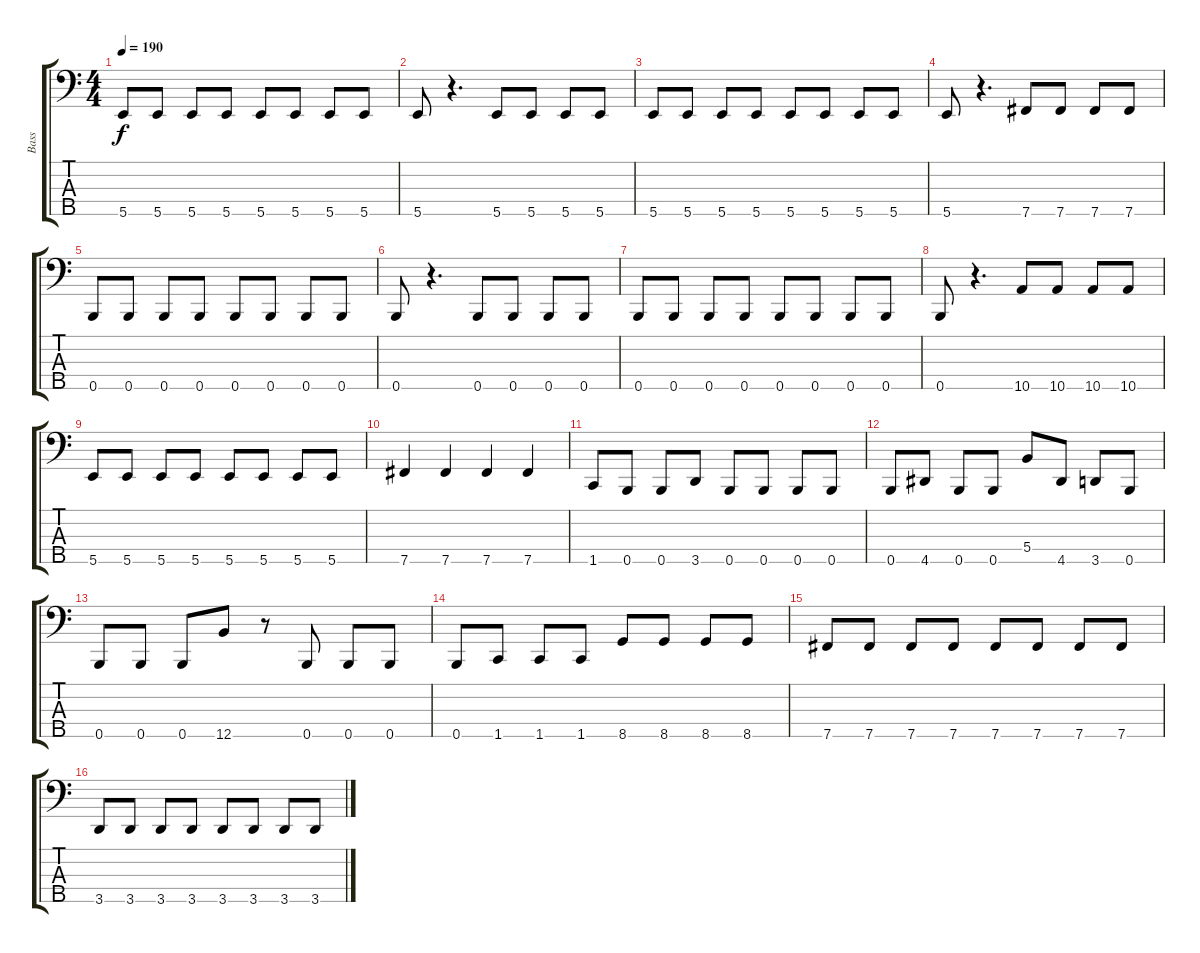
\track ("Bass" "Bass") {instrument electricbasspick}
\staff {score tabs}
\tuning (Ab2 E2 B1 Gb1 B0) {hide}
\ts (4 4)
\tempo 190
\clef f4
\ks c
5.5.8{dy f} 5.5.8 5.5.8 5.5.8 5.5.8 5.5.8 5.5.8 5.5.8 |
5.5.8 r.4{d} 5.5.8 5.5.8 5.5.8 5.5.8 |
5.5.8 5.5.8 5.5.8 5.5.8 5.5.8 5.5.8 5.5.8 5.5.8 |
5.5.8 r.4{d} 7.5.8 7.5.8 7.5.8 7.5.8 |
0.5.8 0.5.8 0.5.8 0.5.8 0.5.8 0.5.8 0.5.8 0.5.8 |
0.5.8 r.4{d} 0.5.8 0.5.8 0.5.8 0.5.8 |
0.5.8 0.5.8 0.5.8 0.5.8 0.5.8 0.5.8 0.5.8 0.5.8 |
0.5.8 r.4{d} 10.5.8 10.5.8 10.5.8 10.5.8 |
5.5.8 5.5.8 5.5.8 5.5.8 5.5.8 5.5.8 5.5.8 5.5.8 |
7.5.4 7.5.4 7.5.4 7.5.4 |
1.5.8 0.5.8 0.5.8 3.5.8 0.5.8 0.5.8 0.5.8 0.5.8 |
0.5.8 4.5.8 0.5.8 0.5.8 5.4.8 4.5.8 3.5.8 0.5.8 |
0.5.8 0.5.8 0.5.8 12.5.8 r.8 0.5.8 0.5.8 0.5.8 |
0.5.8 1.5.8 1.5.8 1.5.8 8.5.8 8.5.8 8.5.8 8.5.8 |
7.5.8 7.5.8 7.5.8 7.5.8 7.5.8 7.5.8 7.5.8 7.5.8 |
3.5.8 3.5.8 3.5.8 3.5.8 3.5.8 3.5.8 3.5.8 3.5.8
